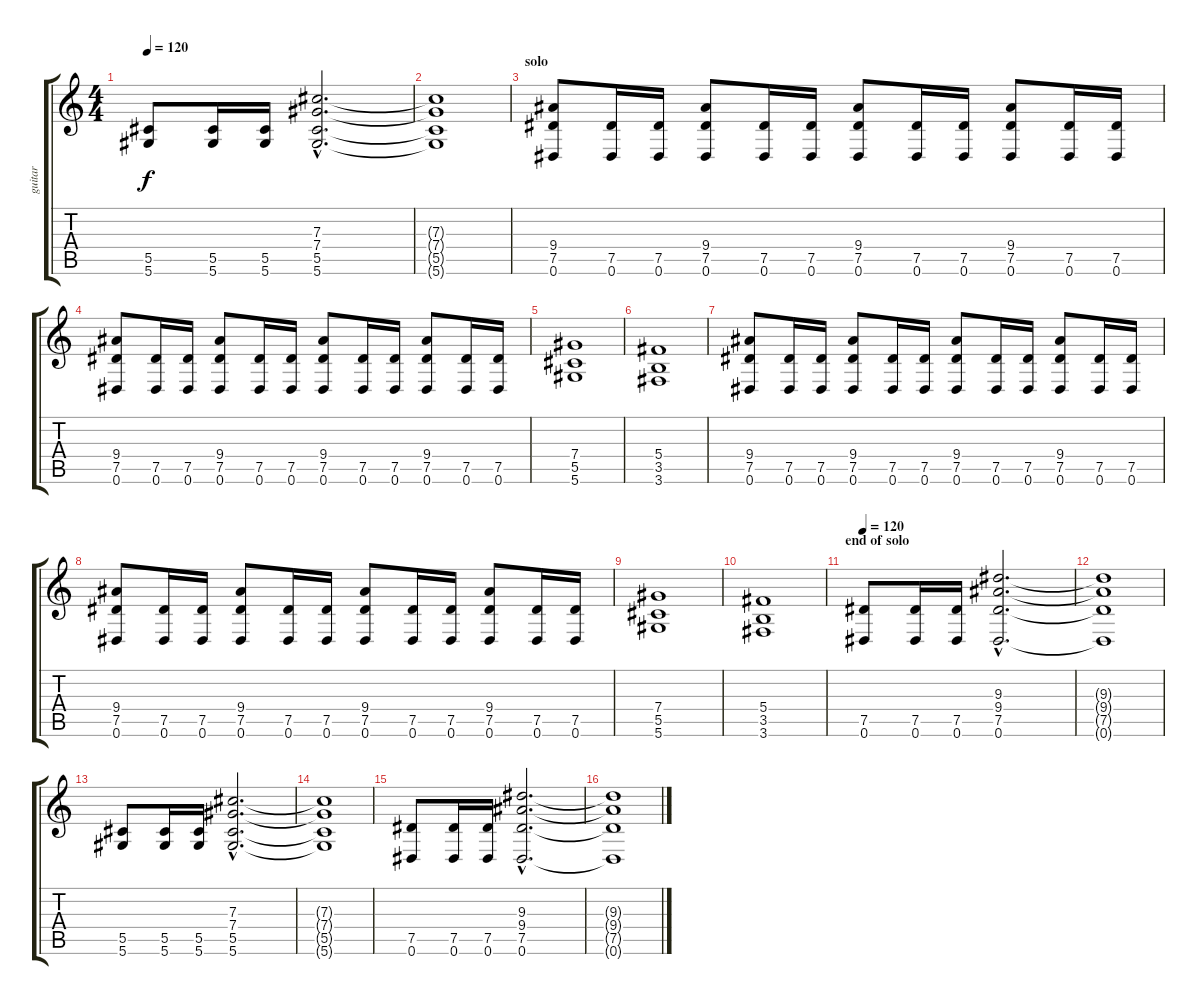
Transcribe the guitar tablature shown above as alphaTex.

\track ("guitar" "guitar") {instrument distortionguitar}
\staff {score tabs}
\tuning (Eb4 Bb3 Gb3 Db3 Ab2 Eb2) {hide}
\ts (4 4)
\tempo 120
\clef g2
\ks c
(5.5 5.6).8{dy f} (5.5 5.6).16 (5.5 5.6).16 (7.3{hac} 7.4{hac} 5.5{hac} 5.6{hac}).2{d} |
(7.3{t} 7.4{t} 5.5{t} 5.6{t}).1 |
\section ("" "solo")
(9.4 7.5 0.6).8 (7.5 0.6).16 (7.5 0.6).16 (9.4 7.5 0.6).8 (7.5 0.6).16 (7.5 0.6).16 (9.4 7.5 0.6).8 (7.5 0.6).16 (7.5 0.6).16 (9.4 7.5 0.6).8 (7.5 0.6).16 (7.5 0.6).16 |
(9.4 7.5 0.6).8 (7.5 0.6).16 (7.5 0.6).16 (9.4 7.5 0.6).8 (7.5 0.6).16 (7.5 0.6).16 (9.4 7.5 0.6).8 (7.5 0.6).16 (7.5 0.6).16 (9.4 7.5 0.6).8 (7.5 0.6).16 (7.5 0.6).16 |
(7.4 5.5 5.6).1 |
(5.4 3.5 3.6).1 |
(9.4 7.5 0.6).8 (7.5 0.6).16 (7.5 0.6).16 (9.4 7.5 0.6).8 (7.5 0.6).16 (7.5 0.6).16 (9.4 7.5 0.6).8 (7.5 0.6).16 (7.5 0.6).16 (9.4 7.5 0.6).8 (7.5 0.6).16 (7.5 0.6).16 |
(9.4 7.5 0.6).8 (7.5 0.6).16 (7.5 0.6).16 (9.4 7.5 0.6).8 (7.5 0.6).16 (7.5 0.6).16 (9.4 7.5 0.6).8 (7.5 0.6).16 (7.5 0.6).16 (9.4 7.5 0.6).8 (7.5 0.6).16 (7.5 0.6).16 |
(7.4 5.5 5.6).1 |
(5.4 3.5 3.6).1 |
\section ("" "end of solo")
\tempo 120
(7.5 0.6).8{instrument distortionguitar} (7.5 0.6).16 (7.5 0.6).16 (9.3{hac} 9.4{hac} 7.5{hac} 0.6{hac}).2{d} |
(9.3{t} 9.4{t} 7.5{t} 0.6{t}).1 |
(5.5 5.6).8 (5.5 5.6).16 (5.5 5.6).16 (7.3{hac} 7.4{hac} 5.5{hac} 5.6{hac}).2{d} |
(7.3{t} 7.4{t} 5.5{t} 5.6{t}).1 |
(7.5 0.6).8 (7.5 0.6).16 (7.5 0.6).16 (9.3{hac} 9.4{hac} 7.5{hac} 0.6{hac}).2{d} |
(9.3{t} 9.4{t} 7.5{t} 0.6{t}).1
